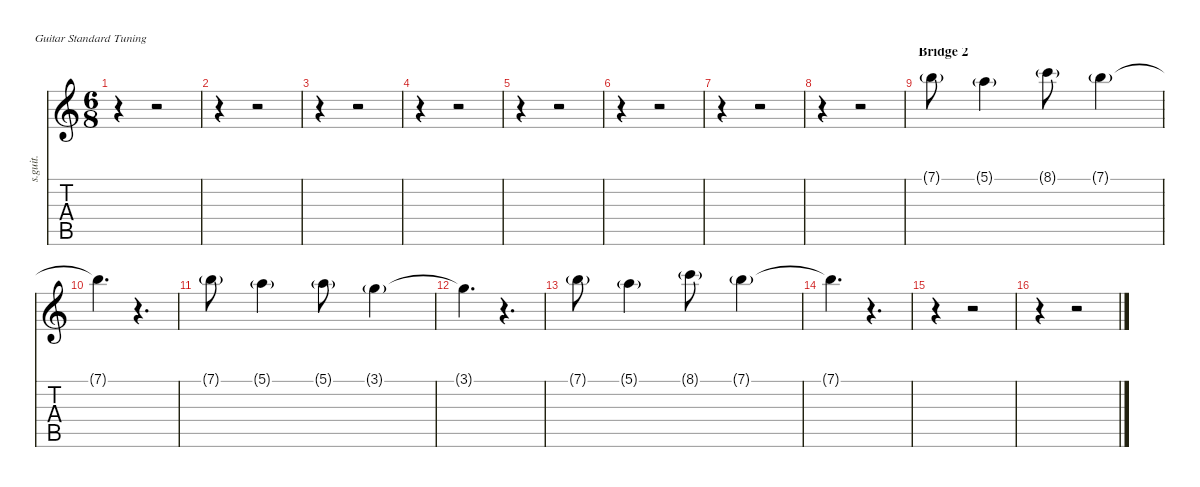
\defaultSystemsLayout 4
\hideDynamics
\bracketExtendMode nobrackets
\track ("Backing Vocals" "s.guit.") {instrument oboe}
\staff {score tabs}
\tuning (E4 B3 G3 D3 A2 E2)
\displaytranspose 12
\ts (6 8)
\tempo (94 hide)
\clef g2
\ks c
r.4{dy mp} r.2 |
r.4 r.2 |
r.4 r.2 |
r.4 r.2 |
r.4 r.2 |
r.4 r.2 |
r.4 r.2 |
r.4 r.2 |
\section ("" "Bridge 2")
7.1{g}.8{lyrics (0 "") lyrics (1 "") lyrics (2 "") lyrics (3 "") lyrics (4 "")} 5.1{g}.4{lyrics (0 "") lyrics (1 "") lyrics (2 "") lyrics (3 "") lyrics (4 "")} 8.1{g}.8{lyrics (0 "") lyrics (1 "") lyrics (2 "") lyrics (3 "") lyrics (4 "")} 7.1{g}.4{lyrics (0 "") lyrics (1 "") lyrics (2 "") lyrics (3 "") lyrics (4 "")} |
7.1{t}.4{d lyrics (0 "") lyrics (1 "") lyrics (2 "") lyrics (3 "") lyrics (4 "") dy f} r.4{d} |
7.1{g}.8{lyrics (0 "") lyrics (1 "") lyrics (2 "") lyrics (3 "") lyrics (4 "") dy mp} 5.1{g}.4{lyrics (0 "") lyrics (1 "") lyrics (2 "") lyrics (3 "") lyrics (4 "")} 5.1{g}.8{lyrics (0 "") lyrics (1 "") lyrics (2 "") lyrics (3 "") lyrics (4 "")} 3.1{g}.4{lyrics (0 "") lyrics (1 "") lyrics (2 "") lyrics (3 "") lyrics (4 "")} |
3.1{t}.4{d lyrics (0 "") lyrics (1 "") lyrics (2 "") lyrics (3 "") lyrics (4 "") dy f} r.4{d} |
7.1{g}.8{lyrics (0 "") lyrics (1 "") lyrics (2 "") lyrics (3 "") lyrics (4 "") dy mp} 5.1{g}.4{lyrics (0 "") lyrics (1 "") lyrics (2 "") lyrics (3 "") lyrics (4 "")} 8.1{g}.8{lyrics (0 "") lyrics (1 "") lyrics (2 "") lyrics (3 "") lyrics (4 "")} 7.1{g}.4{lyrics (0 "") lyrics (1 "") lyrics (2 "") lyrics (3 "") lyrics (4 "")} |
7.1{t}.4{d lyrics (0 "") lyrics (1 "") lyrics (2 "") lyrics (3 "") lyrics (4 "") dy f} r.4{d} |
r.4 r.2 |
r.4 r.2
